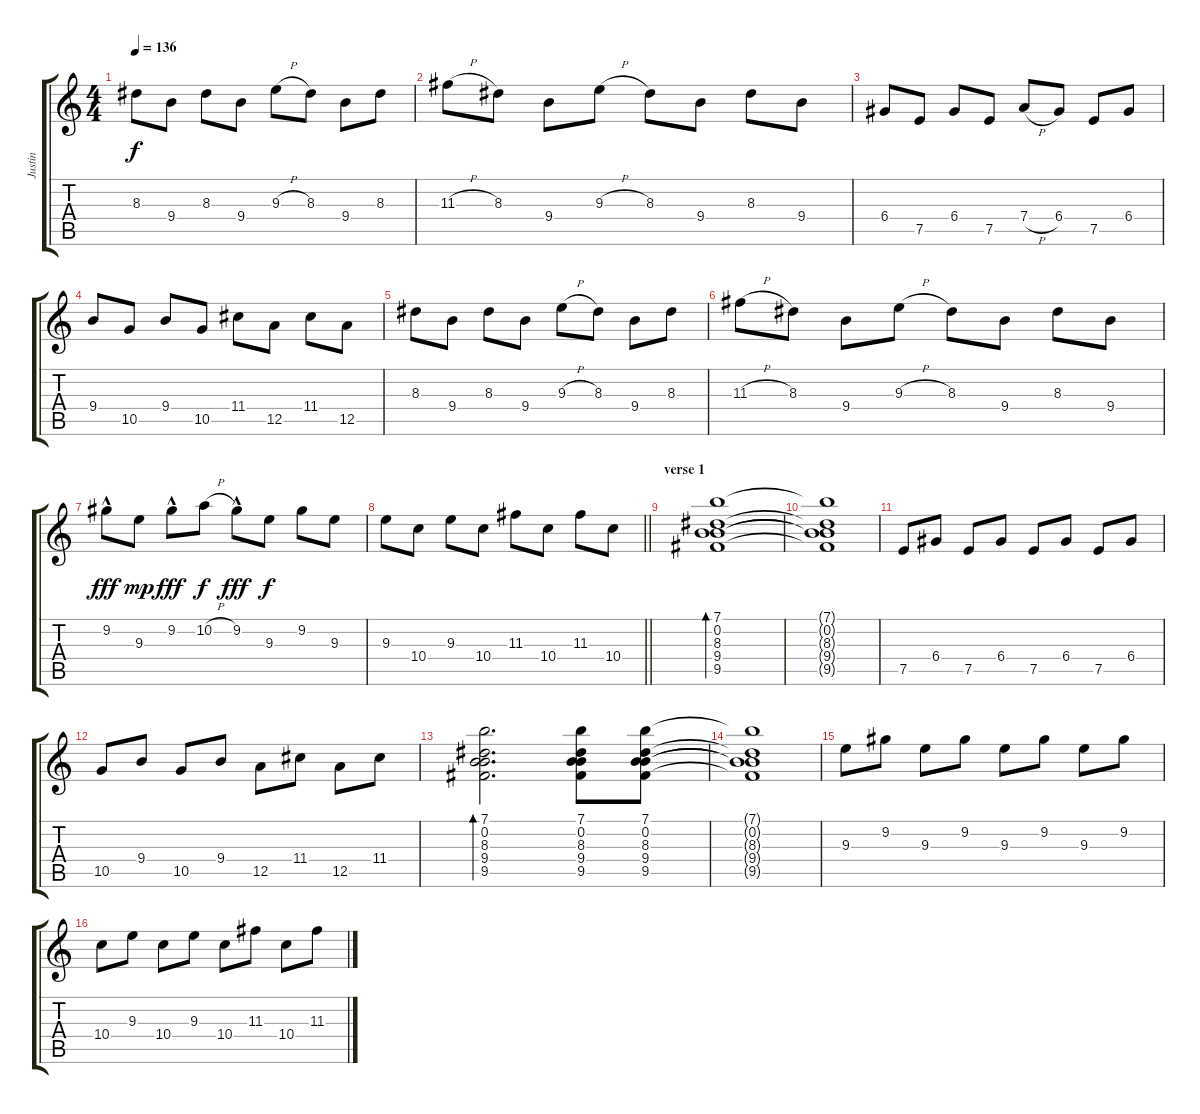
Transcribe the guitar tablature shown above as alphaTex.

\track ("Justin" "Justin") {instrument electricguitarclean}
\staff {score tabs}
\tuning (E4 B3 G3 D3 A2 E2) {hide}
\ts (4 4)
\tempo 136
\clef g2
\ks c
8.3.8{dy f} 9.4.8 8.3.8 9.4.8 9.3{h}.8 8.3.8 9.4.8 8.3.8 |
11.3{h}.8 8.3.8 9.4.8 9.3{h}.8 8.3.8 9.4.8 8.3.8 9.4.8 |
6.4.8 7.5.8 6.4.8 7.5.8 7.4{h}.8 6.4.8 7.5.8 6.4.8 |
9.4.8 10.5.8 9.4.8 10.5.8 11.4.8 12.5.8 11.4.8 12.5.8 |
8.3.8 9.4.8 8.3.8 9.4.8 9.3{h}.8 8.3.8 9.4.8 8.3.8 |
11.3{h}.8 8.3.8 9.4.8 9.3{h}.8 8.3.8 9.4.8 8.3.8 9.4.8 |
9.2{hac}.8{dy fff} 9.3.8{dy mp} 9.2{hac}.8{dy fff} 10.2{h}.8{dy f} 9.2{hac}.8{dy fff} 9.3.8{dy f} 9.2.8 9.3.8 |
\barLineRight lightlight
9.3.8 10.4.8 9.3.8 10.4.8 11.3.8 10.4.8 11.3.8 10.4.8 |
\section ("" "verse 1")
(7.1 0.2 8.3 9.4 9.5).1{bd 120} |
(7.1{t} 0.2{t} 8.3{t} 9.4{t} 9.5{t}).1 |
7.5.8 6.4.8 7.5.8 6.4.8 7.5.8 6.4.8 7.5.8 6.4.8 |
10.5.8 9.4.8 10.5.8 9.4.8 12.5.8 11.4.8 12.5.8 11.4.8 |
(7.1 0.2 8.3 9.4 9.5).2{d bd 120} (7.1 0.2 8.3 9.4 9.5).8 (7.1 0.2 8.3 9.4 9.5).8 |
(7.1{t} 0.2{t} 8.3{t} 9.4{t} 9.5{t}).1 |
9.3.8 9.2.8 9.3.8 9.2.8 9.3.8 9.2.8 9.3.8 9.2.8 |
10.4.8 9.3.8 10.4.8 9.3.8 10.4.8 11.3.8 10.4.8 11.3.8
